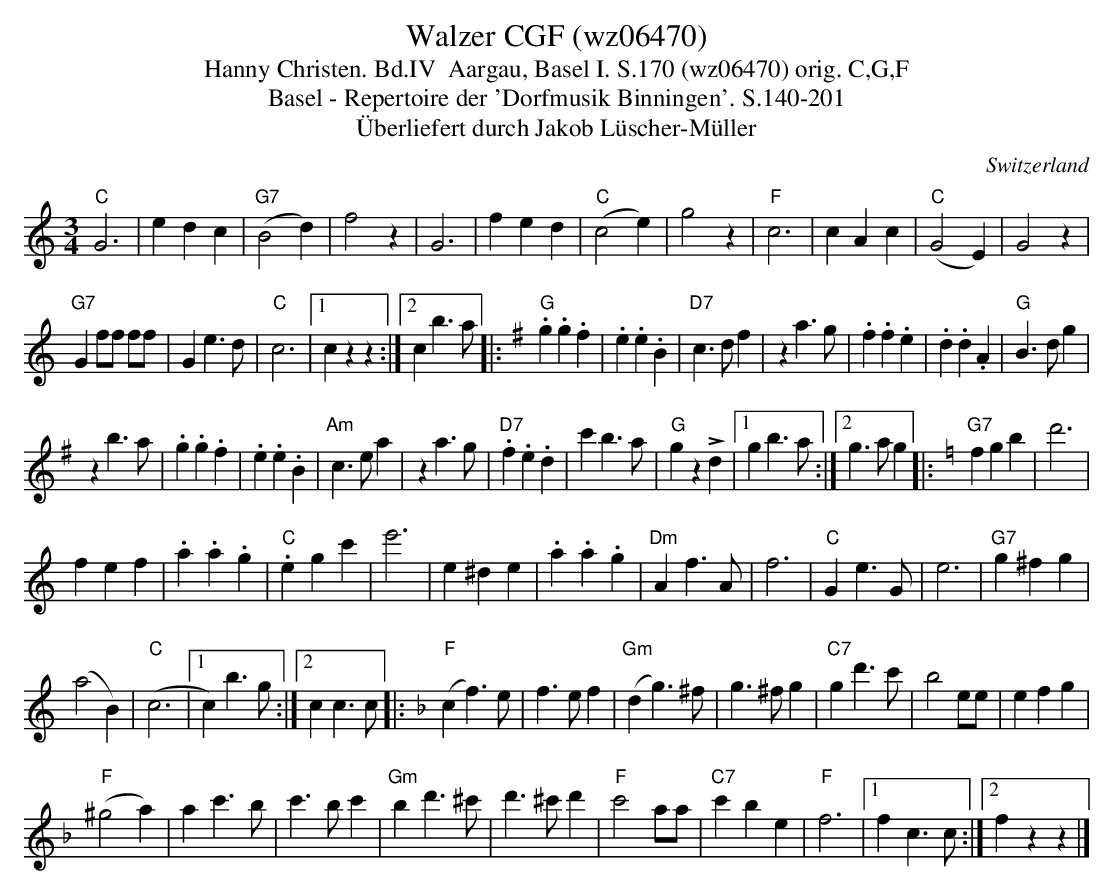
X:1
T:Walzer CGF (wz06470)
T:Hanny Christen. Bd.IV  Aargau, Basel I. S.170 (wz06470) orig. C,G,F
T: Basel - Repertoire der 'Dorfmusik Binningen'. S.140-201
T:Überliefert durch Jakob Lüscher-Müller
M:3/4
L:1/4
O:Switzerland
K:C major
"C"G3 | edc | ("G7"B2d) | f2z | G3 | fed | ("C"c2e) | g2z | "F"c3 | cAc | ("C"G2E) | G2 z |
"G7"Gf/f/ f/f/ | Ge>d | "C"c3 |1 czz :|2 cb>a |: [K:G] "G".g.g.f | .e.e.B | "D7"c>df | za>g | .f.f.e | .d.d.A | "G"B>dg |
zb>a | .g.g.f | .e.e.B | "Am"c>ea | za>g | "D7".f.e.d | c'b>a | "G"gz!>!d |1 gb>a :|2 g>ag |: [K:C] "G7"fgb | d'3 |
fef | .a.a.g | "C".egc' | e'3 | e^de | .a.a.g | "Dm"Af>A | f3 | "C"Ge>G | e3 | "G7"g^fg |
(a2B) | ("C"c3 |1 c)b>g :|2 cc>c |: [K:F] ("F"cf>)e | f>ef | ("Gm"dg>)^f | g>^fg | "C7"gd'>c' | b2e/e/ | efg |
("F"^g2a) | ac'>b | c'>bc' | "Gm"bd'>^c' | d'>^c'd' | "F"c'2a/a/ | "C7"c'be | "F"f3 |1 fc>c :|2 fzz |]
